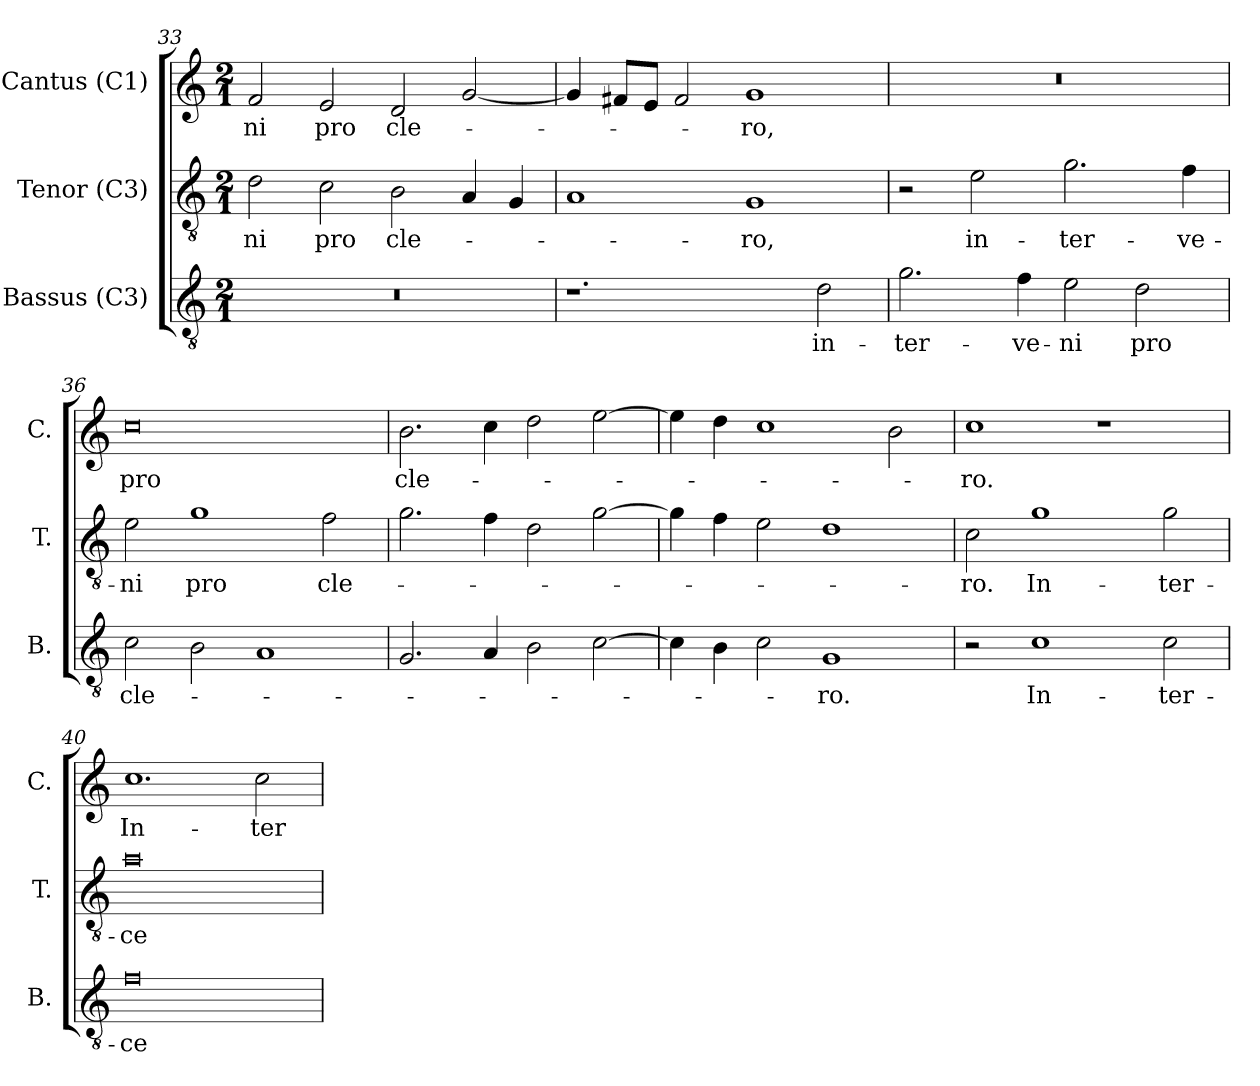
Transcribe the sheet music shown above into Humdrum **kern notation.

**kern	**text	**kern	**text	**kern	**text
*part3	*part3	*part2	*part2	*part1	*part1
*staff3	*staff3	*staff2	*staff2	*staff1	*staff1
*I"Bassus (C3)	*	*I"Tenor (C3)	*	*I"Cantus (C1)	*
*I'B.	*	*I'T.	*	*I'C.	*
*clefGv2	*	*clefGv2	*	*clefG2	*
*ITrd7c12	*	*ITrd7c12	*	*	*
*k[]	*	*k[]	*	*k[]	*
*C:	*	*C:	*	*C:	*
*M2/1	*	*M2/1	*	*M2/1	*
=33	=33	=33	=33	=33	=33
!LO:N:vis=1	!	!	!	!	!
!	!	!	!LO:LY:b:color=#000000	!	!
!	!	!	!	!	!LO:LY:b:color=#000000
0r	.	2Di\	-ni	2fi/	-ni
!	!	!	!LO:LY:b:color=#000000	!	!
!	!	!	!	!	!LO:LY:b:color=#000000
.	.	2Ci\	pro	2ei/	pro
!	!	!	!LO:LY:b:color=#000000	!	!
!	!	!	!	!	!LO:LY:b:color=#000000
.	.	2BBi\	cle-	2di/	cle-
.	.	4AAi/	.	[2gi/	.
.	.	4GGi/	.	.	.
=34	=34	=34	=34	=34	=34
1.r	.	1AAi	.	4gi/]	.
.	.	.	.	8f#i/L	.
.	.	.	.	8ei/J	.
.	.	.	.	2f#i/	.
!	!	!	!LO:LY:b:color=#000000	!	!
!	!	!	!	!	!LO:LY:b:color=#000000
.	.	1GGi	-ro,	1gi	-ro,
!	!LO:LY:b:color=#000000	!	!	!	!
2Di\	in-	.	.	.	.
=35	=35	=35	=35	=35	=35
!	!LO:LY:b:color=#000000	!	!	!LO:N:vis=1	!
2.Gi\	-ter-	2r	.	0r	.
!	!	!	!LO:LY:b:color=#000000	!	!
.	.	2Ei\	in-	.	.
!	!LO:LY:b:color=#000000	!	!	!	!
4Fi\	-ve-	.	.	.	.
!	!LO:LY:b:color=#000000	!	!	!	!
!	!	!	!LO:LY:b:color=#000000	!	!
2Ei\	-ni	2.Gi\	-ter-	.	.
!	!LO:LY:b:color=#000000	!	!	!	!
2Di\	pro	.	.	.	.
!	!	!	!LO:LY:b:color=#000000	!	!
.	.	4Fi\	-ve-	.	.
!!LO:PB:g=z
=36	=36	=36	=36	=36	=36
!	!LO:LY:b:color=#000000	!	!	!	!
!	!	!	!LO:LY:b:color=#000000	!	!
!	!	!	!	!	!LO:LY:b:color=#000000
2Ci\	cle-	2Ei\	-ni	0cci	pro
!	!	!	!LO:LY:b:color=#000000	!	!
2BBi\	.	1Gi	pro	.	.
1AAi	.	.	.	.	.
!	!	!	!LO:LY:b:color=#000000	!	!
.	.	2Fi\	cle-	.	.
=37	=37	=37	=37	=37	=37
!	!	!	!	!	!LO:LY:b:color=#000000
2.GGi/	.	2.Gi\	.	2.bi\	cle-
4AAi/	.	4Fi\	.	4cci\	.
2BBi\	.	2Di\	.	2ddi\	.
[2Ci\	.	[2Gi\	.	[2eei\	.
=38	=38	=38	=38	=38	=38
4Ci\]	.	4Gi\]	.	4eei\]	.
4BBi\	.	4Fi\	.	4ddi\	.
2Ci\	.	2Ei\	.	1cci	.
!	!LO:LY:b:color=#000000	!	!	!	!
1GGi	-ro.	1Di	.	.	.
.	.	.	.	2bi\	.
=39	=39	=39	=39	=39	=39
!	!	!	!LO:LY:b:color=#000000	!	!
!	!	!	!	!	!LO:LY:b:color=#000000
2r	.	2Ci\	-ro.	1cci	-ro.
!	!LO:LY:b:color=#000000	!	!	!	!
!	!	!	!LO:LY:b:color=#000000	!	!
1Ci	In-	1Gi	In-	.	.
.	.	.	.	1r	.
!	!LO:LY:b:color=#000000	!	!	!	!
!	!	!	!LO:LY:b:color=#000000	!	!
2Ci\	-ter-	2Gi\	-ter-	.	.
!!LO:LB:g=z
=40	=40	=40	=40	=40	=40
!	!LO:LY:b:color=#000000	!	!	!	!
!	!	!	!LO:LY:b:color=#000000	!	!
!	!	!	!	!	!LO:LY:b:color=#000000
0Fi	-ce-	0Ai	-ce-	1.cci	In-
!	!	!	!	!	!LO:LY:b:color=#000000
.	.	.	.	2cci\	-ter-
=	=	=	=	=	=
*-	*-	*-	*-	*-	*-
